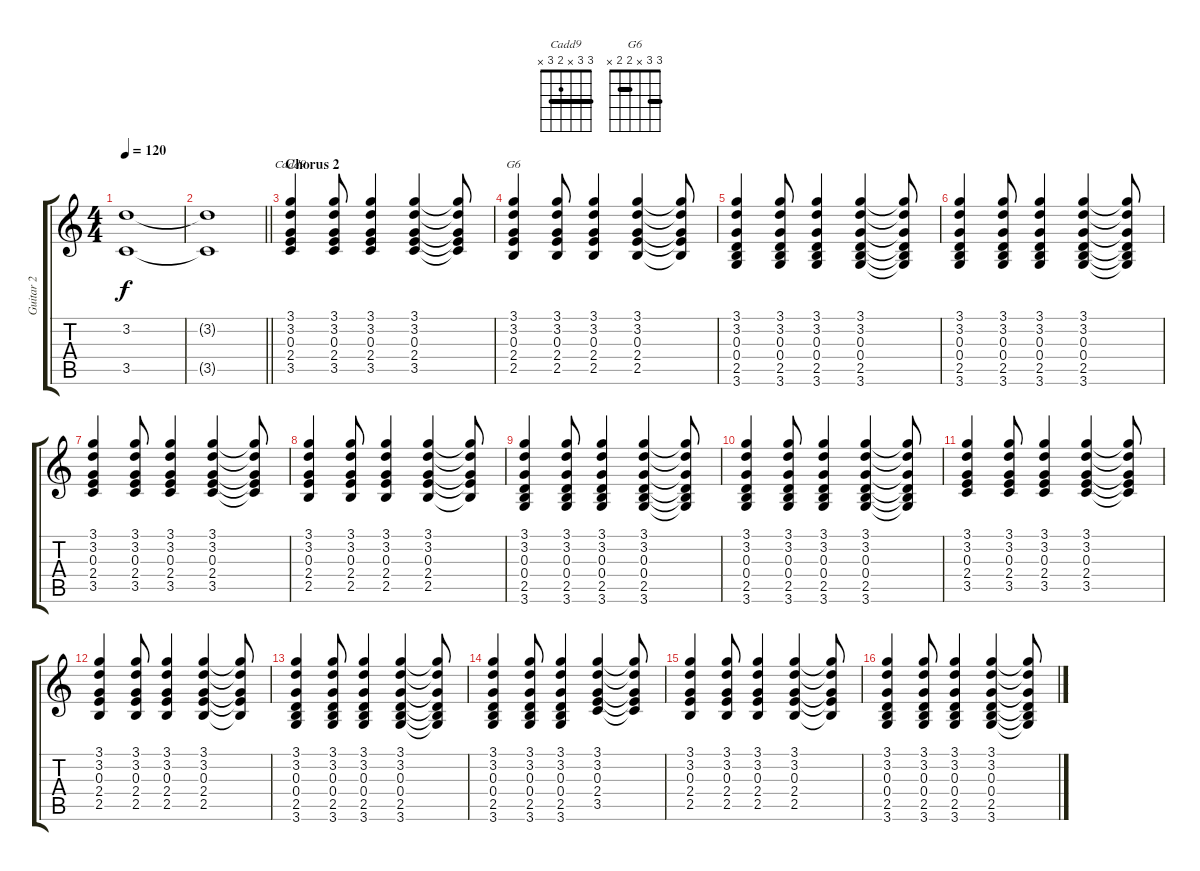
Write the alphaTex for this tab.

\track ("Guitar 2" "Guitar 2") {instrument acousticguitarsteel}
\staff {score tabs}
\tuning (E4 B3 G3 D3 A2 E2) {hide}
\chord ("Cadd9" 3 3 x 2 3 x) {barre 3}
\chord ("G6" 3 3 x 2 2 x) {barre (2 3)}
\ts (4 4)
\tempo 120
\clef g2
\ks c
(3.2{t} 3.5{t}).1{dy f} |
\barLineRight lightlight
(3.2{t} 3.5{t}).1 |
\section ("" "Chorus 2")
(3.1 3.2 0.3 2.4 3.5).4{ch "Cadd9"} (3.1 3.2 0.3 2.4 3.5).8 (3.1 3.2 0.3 2.4 3.5).4 (3.1 3.2 0.3 2.4 3.5).4 (3.1{t} 3.2{t} 0.3{t} 2.4{t} 3.5{t}).8 |
(3.1 3.2 0.3 2.4 2.5).4{ch "G6"} (3.1 3.2 0.3 2.4 2.5).8 (3.1 3.2 0.3 2.4 2.5).4 (3.1 3.2 0.3 2.4 2.5).4 (3.1{t} 3.2{t} 0.3{t} 2.4{t} 2.5{t}).8 |
(3.1 3.2 0.3 0.4 2.5 3.6).4 (3.1 3.2 0.3 0.4 2.5 3.6).8 (3.1 3.2 0.3 0.4 2.5 3.6).4 (3.1 3.2 0.3 0.4 2.5 3.6).4 (3.1{t} 3.2{t} 0.3{t} 0.4{t} 2.5{t} 3.6{t}).8 |
(3.1 3.2 0.3 0.4 2.5 3.6).4 (3.1 3.2 0.3 0.4 2.5 3.6).8 (3.1 3.2 0.3 0.4 2.5 3.6).4 (3.1 3.2 0.3 0.4 2.5 3.6).4 (3.1{t} 3.2{t} 0.3{t} 0.4{t} 2.5{t} 3.6{t}).8 |
(3.1 3.2 0.3 2.4 3.5).4 (3.1 3.2 0.3 2.4 3.5).8 (3.1 3.2 0.3 2.4 3.5).4 (3.1 3.2 0.3 2.4 3.5).4 (3.1{t} 3.2{t} 0.3{t} 2.4{t} 3.5{t}).8 |
(3.1 3.2 0.3 2.4 2.5).4 (3.1 3.2 0.3 2.4 2.5).8 (3.1 3.2 0.3 2.4 2.5).4 (3.1 3.2 0.3 2.4 2.5).4 (3.1{t} 3.2{t} 0.3{t} 2.4{t} 2.5{t}).8 |
(3.1 3.2 0.3 0.4 2.5 3.6).4 (3.1 3.2 0.3 0.4 2.5 3.6).8 (3.1 3.2 0.3 0.4 2.5 3.6).4 (3.1 3.2 0.3 0.4 2.5 3.6).4 (3.1{t} 3.2{t} 0.3{t} 0.4{t} 2.5{t} 3.6{t}).8 |
(3.1 3.2 0.3 0.4 2.5 3.6).4 (3.1 3.2 0.3 0.4 2.5 3.6).8 (3.1 3.2 0.3 0.4 2.5 3.6).4 (3.1 3.2 0.3 0.4 2.5 3.6).4 (3.1{t} 3.2{t} 0.3{t} 0.4{t} 2.5{t} 3.6{t}).8 |
(3.1 3.2 0.3 2.4 3.5).4 (3.1 3.2 0.3 2.4 3.5).8 (3.1 3.2 0.3 2.4 3.5).4 (3.1 3.2 0.3 2.4 3.5).4 (3.1{t} 3.2{t} 0.3{t} 2.4{t} 3.5{t}).8 |
(3.1 3.2 0.3 2.4 2.5).4 (3.1 3.2 0.3 2.4 2.5).8 (3.1 3.2 0.3 2.4 2.5).4 (3.1 3.2 0.3 2.4 2.5).4 (3.1{t} 3.2{t} 0.3{t} 2.4{t} 2.5{t}).8 |
(3.1 3.2 0.3 0.4 2.5 3.6).4 (3.1 3.2 0.3 0.4 2.5 3.6).8 (3.1 3.2 0.3 0.4 2.5 3.6).4 (3.1 3.2 0.3 0.4 2.5 3.6).4 (3.1{t} 3.2{t} 0.3{t} 0.4{t} 2.5{t} 3.6{t}).8 |
(3.1 3.2 0.3 0.4 2.5 3.6).4 (3.1 3.2 0.3 0.4 2.5 3.6).8 (3.1 3.2 0.3 0.4 2.5 3.6).4 (3.1 3.2 0.3 2.4 3.5).4 (3.1{t} 3.2{t} 0.3{t} 2.4{t} 3.5{t}).8 |
(3.1 3.2 0.3 2.4 2.5).4 (3.1 3.2 0.3 2.4 2.5).8 (3.1 3.2 0.3 2.4 2.5).4 (3.1 3.2 0.3 2.4 2.5).4 (3.1{t} 3.2{t} 0.3{t} 2.4{t} 2.5{t}).8 |
(3.1 3.2 0.3 0.4 2.5 3.6).4 (3.1 3.2 0.3 0.4 2.5 3.6).8 (3.1 3.2 0.3 0.4 2.5 3.6).4 (3.1 3.2 0.3 0.4 2.5 3.6).4 (3.1{t} 3.2{t} 0.3{t} 0.4{t} 2.5{t} 3.6{t}).8
